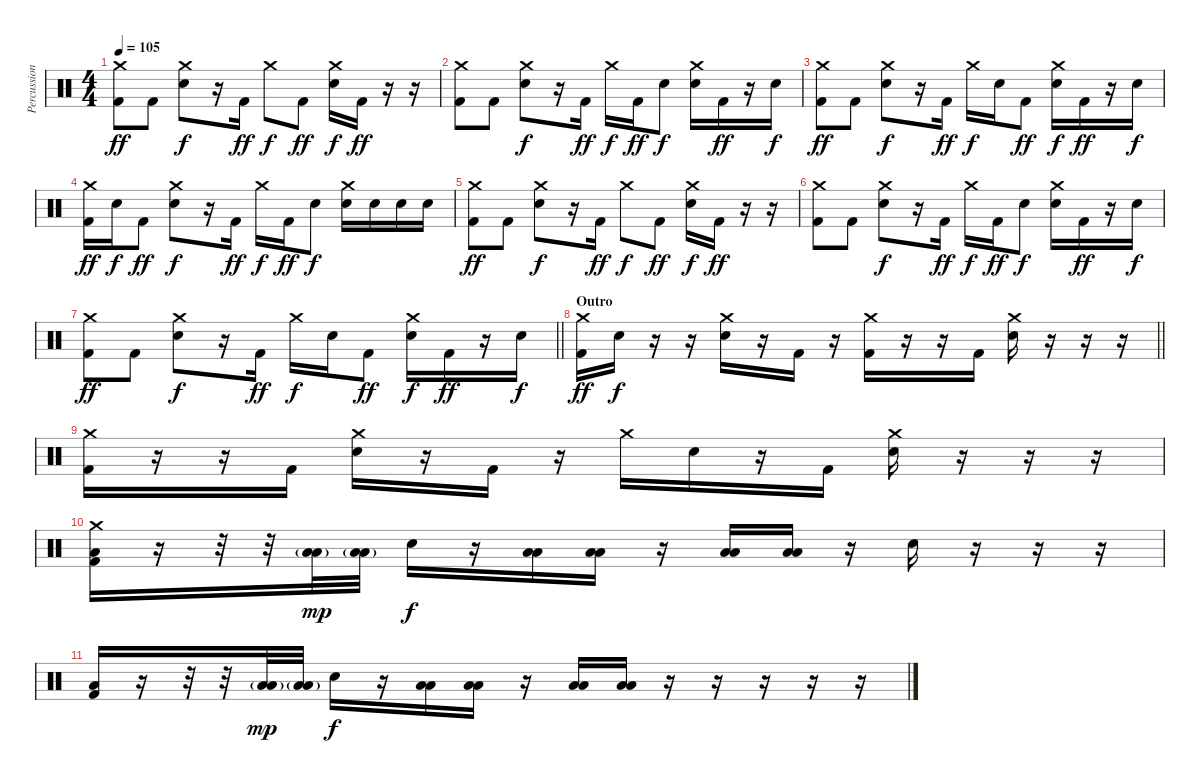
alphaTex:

\track ("Percussion" "Percussion") {instrument percussion}
\staff {score}
\articulation defaults
\ts (4 4)
\tempo 105
\clef neutral
\ks c
("Crash medium (hit)" "Kick (hit) 2").8{dy ff} "Kick (hit) 2".8 ("Crash medium (hit)" "Electric Snare (hit)").8{dy f} r.16 "Kick (hit) 2".16{dy ff} "Crash medium (hit)".8{dy f} "Kick (hit) 2".8{dy ff} ("Crash medium (hit)" "Electric Snare (hit)").16{dy f} "Kick (hit) 2".16{dy ff} r.16 r.16 |
("Crash medium (hit)" "Kick (hit) 2").8 "Kick (hit) 2".8 ("Crash medium (hit)" "Electric Snare (hit)").8{dy f} r.16 "Kick (hit) 2".16{dy ff} "Crash medium (hit)".16{dy f} "Kick (hit) 2".16{dy ff} "Electric Snare (hit)".8{dy f} ("Crash medium (hit)" "Electric Snare (hit)").16 "Kick (hit) 2".16{dy ff} r.16 "Electric Snare (hit)".16{dy f} |
("Crash medium (hit)" "Kick (hit) 2").8{dy ff} "Kick (hit) 2".8 ("Crash medium (hit)" "Electric Snare (hit)").8{dy f} r.16 "Kick (hit) 2".16{dy ff} "Crash medium (hit)".16{dy f} "Electric Snare (hit)".16 "Kick (hit) 2".8{dy ff} ("Crash medium (hit)" "Electric Snare (hit)").16{dy f} "Kick (hit) 2".16{dy ff} r.16 "Electric Snare (hit)".16{dy f} |
("Crash medium (hit)" "Kick (hit) 2").16{dy ff} "Electric Snare (hit)".16{dy f} "Kick (hit) 2".8{dy ff} ("Crash medium (hit)" "Electric Snare (hit)").8{dy f} r.16 "Kick (hit) 2".16{dy ff} "Crash medium (hit)".16{dy f} "Kick (hit) 2".16{dy ff} "Electric Snare (hit)".8{dy f} ("Crash medium (hit)" "Electric Snare (hit)").16 "Electric Snare (hit)".16 "Electric Snare (hit)".16 "Electric Snare (hit)".16 |
("Crash medium (hit)" "Kick (hit) 2").8{dy ff} "Kick (hit) 2".8 ("Crash medium (hit)" "Electric Snare (hit)").8{dy f} r.16 "Kick (hit) 2".16{dy ff} "Crash medium (hit)".8{dy f} "Kick (hit) 2".8{dy ff} ("Crash medium (hit)" "Electric Snare (hit)").16{dy f} "Kick (hit) 2".16{dy ff} r.16 r.16 |
("Crash medium (hit)" "Kick (hit) 2").8 "Kick (hit) 2".8 ("Crash medium (hit)" "Electric Snare (hit)").8{dy f} r.16 "Kick (hit) 2".16{dy ff} "Crash medium (hit)".16{dy f} "Kick (hit) 2".16{dy ff} "Electric Snare (hit)".8{dy f} ("Crash medium (hit)" "Electric Snare (hit)").16 "Kick (hit) 2".16{dy ff} r.16 "Electric Snare (hit)".16{dy f} |
\barLineRight lightlight
("Crash medium (hit)" "Kick (hit) 2").8{dy ff} "Kick (hit) 2".8 ("Crash medium (hit)" "Electric Snare (hit)").8{dy f} r.16 "Kick (hit) 2".16{dy ff} "Crash medium (hit)".16{dy f} "Electric Snare (hit)".16 "Kick (hit) 2".8{dy ff} ("Crash medium (hit)" "Electric Snare (hit)").16{dy f} "Kick (hit) 2".16{dy ff} r.16 "Electric Snare (hit)".16{dy f} |
\section ("" "Outro")
\barLineRight lightlight
("Crash medium (hit)" "Kick (hit) 2").16{dy ff} "Electric Snare (hit)".16{dy f} r.16 r.16 ("Crash medium (hit)" "Electric Snare (hit)").16 r.16 "Kick (hit) 2".16 r.16 ("Crash medium (hit)" "Kick (hit) 2").16 r.16 r.16 "Kick (hit) 2".16 ("Crash medium (hit)" "Electric Snare (hit)").16 r.16 r.16 r.16 |
("Crash medium (hit)" "Kick (hit) 2").16 r.16 r.16 "Kick (hit) 2".16 ("Crash medium (hit)" "Electric Snare (hit)").16 r.16 "Kick (hit) 2".16 r.16 "Crash medium (hit)".16 "Electric Snare (hit)".16 r.16 "Kick (hit) 2".16 ("Crash medium (hit)" "Electric Snare (hit)").16 r.16 r.16 r.16 |
("Crash medium (hit)" "Low Tom (hit)" "Kick (hit) 2").16 r.16 r.32 r.32 ("Low Tom (hit)"{g} "Low Tom (hit)").32{dy mp} ("Low Tom (hit)"{g} "Low Tom (hit)").32 "Electric Snare (hit)".16{dy f} r.16 ("Low Tom (hit)" "Low Tom (hit)").16 ("Low Tom (hit)" "Low Tom (hit)").16 r.16 ("Low Tom (hit)" "Low Tom (hit)").16 ("Low Tom (hit)" "Low Tom (hit)").16 r.16 "Electric Snare (hit)".16 r.16 r.16 r.16 |
("Low Tom (hit)" "Kick (hit) 2").16 r.16 r.32 r.32 ("Low Tom (hit)"{g} "Low Tom (hit)").32{dy mp} ("Low Tom (hit)"{g} "Low Tom (hit)").32 "Electric Snare (hit)".16{dy f} r.16 ("Low Tom (hit)" "Low Tom (hit)").16 ("Low Tom (hit)" "Low Tom (hit)").16 r.16 ("Low Tom (hit)" "Low Tom (hit)").16 ("Low Tom (hit)" "Low Tom (hit)").16 r.16 r.16 r.16 r.16 r.16
